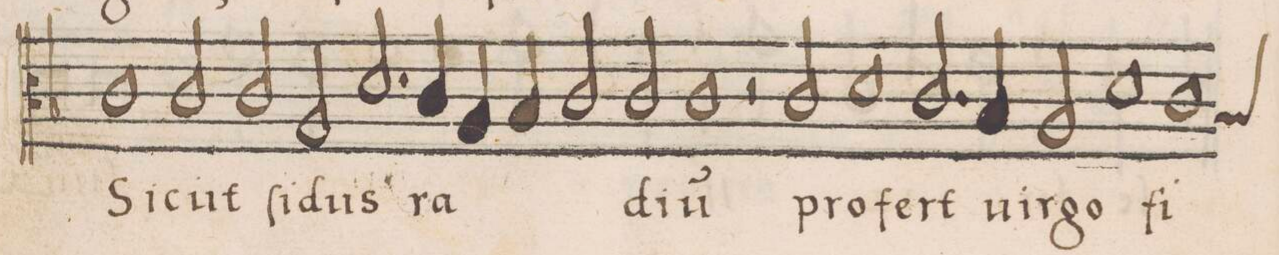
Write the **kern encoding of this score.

**kern	**text	**text
*I"CANTVS	*	*
*clefC3	*	*
*k[b-]	*	*
*met(C)	*	*
*M2/1	*	*
1c	Sic-	.
2c/	-ut	.
2c/	ſi-	.
=37-	=37-	=37-
2A/	-dus	.
2.d/	ra-	.
4c/	.	.
4A/	.	.
4B-/	.	.
=38-	=38-	=38-
2c/	.	.
2c/	-di-	.
1c	-u(m)	.
=39-	=39-	=39-
2r	.	.
2c/	pro-	.
1d	.	.
=40-	=40-	=40-
2.c/	-fert	.
4B-/	uir-	.
2A/	-go	.
1d\	fi-	.
=41-	=41-	=41-
*custos:B-	*	*
1c	.	.
*-	*-	*-
